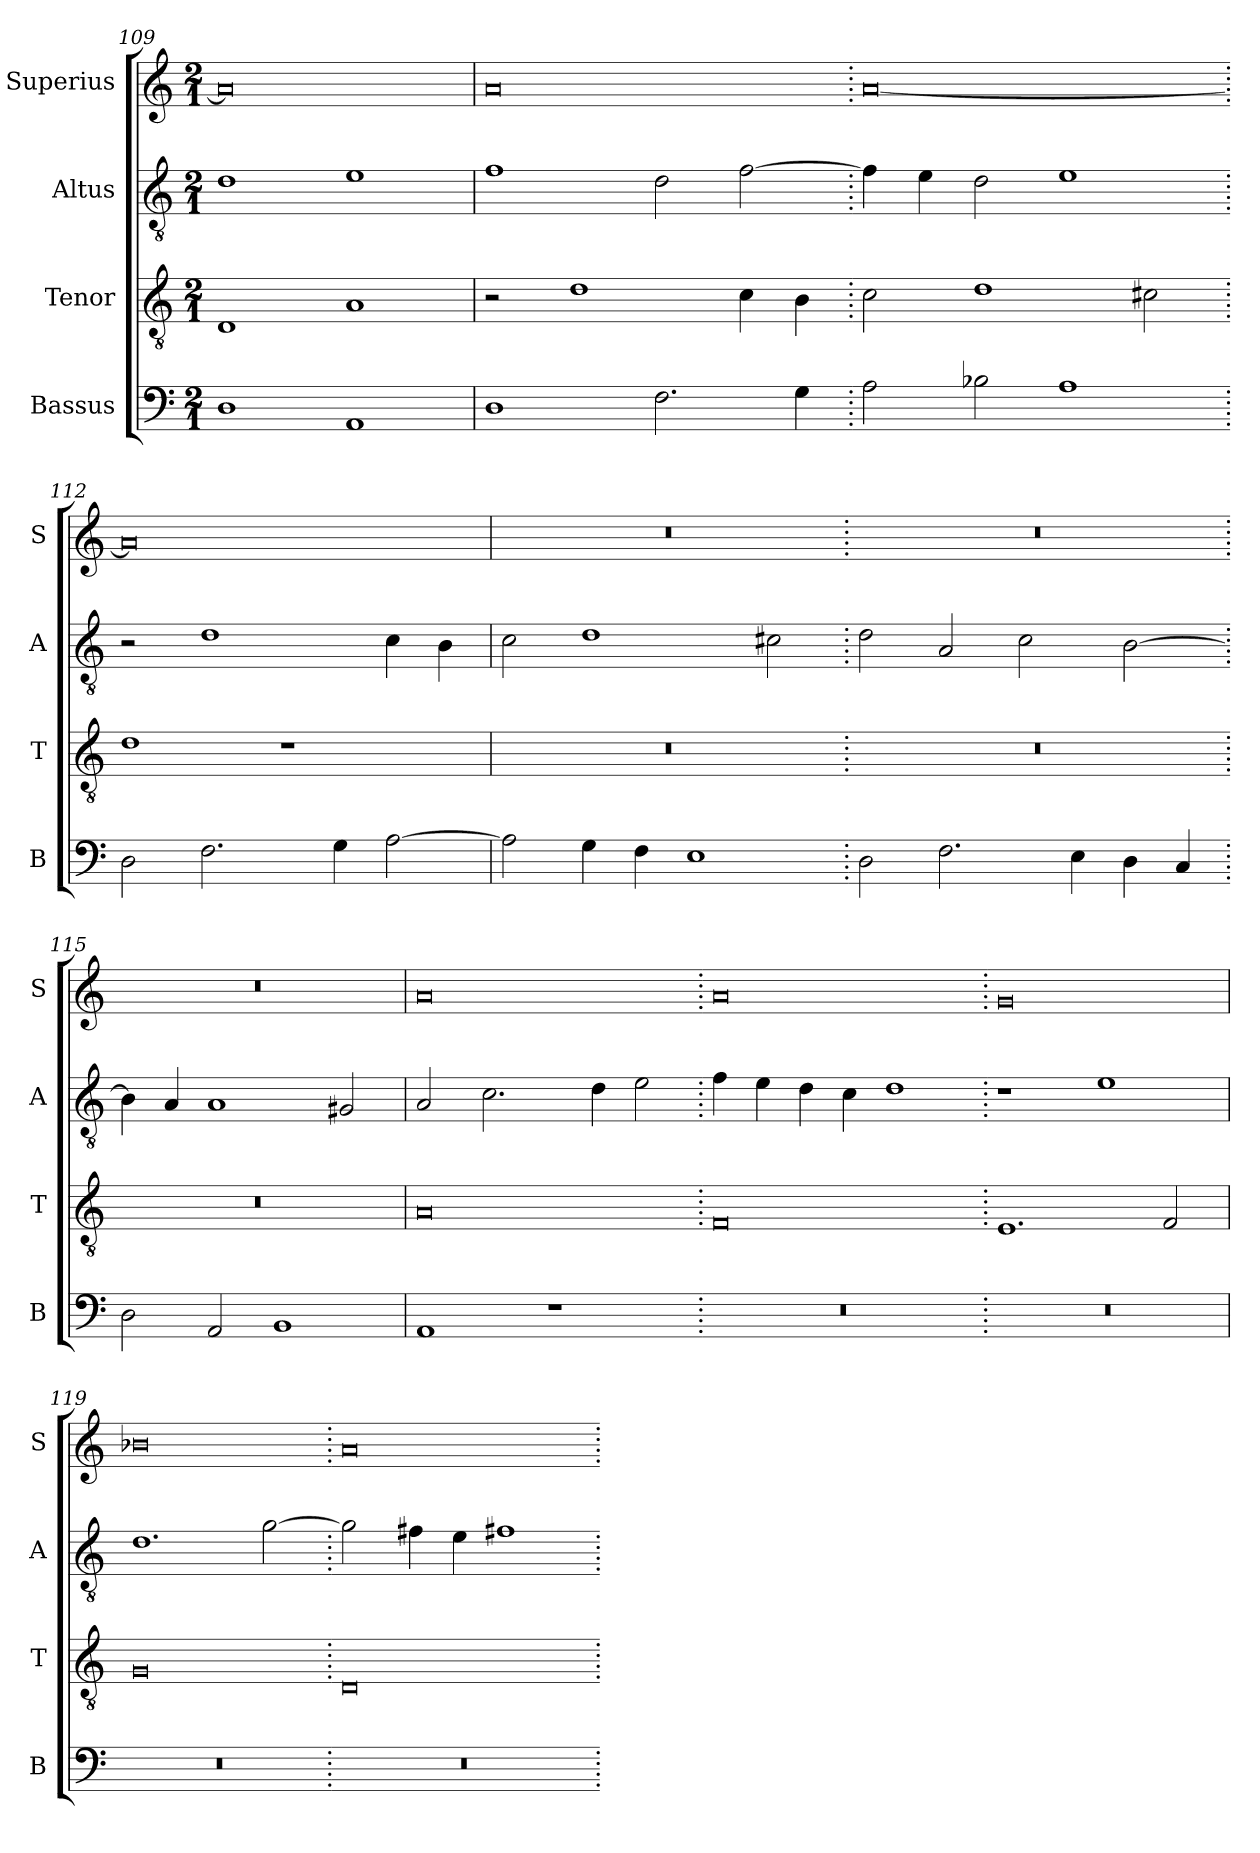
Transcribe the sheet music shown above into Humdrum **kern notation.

**kern	**kern	**kern	**kern
*part4	*part3	*part2	*part1
*staff4	*staff3	*staff2	*staff1
*I"Bassus	*I"Tenor	*I"Altus	*I"Superius
*I'B	*I'T	*I'A	*I'S
*clefF4	*clefGv2	*clefGv2	*clefG2
*k[]	*k[]	*k[]	*k[]
*M2/1	*M2/1	*M2/1	*M2/1
=109	=109	=109	=109
1D	1D	1d	0a]
1AA	1A	1e	.
=110	=110	=110	=110
1D	2r	1f	0a
.	1d	.	.
2.F\	.	2d\	.
.	4c\	[2f\	.
4G\	4B\	.	.
=111.	=111.	=111.	=111.
2A\	2c\	4f\]	[0a
.	.	4e\	.
2B-X\	1d	2d\	.
1A	.	1e	.
.	2c#X\	.	.
=112.	=112.	=112.	=112.
2D\	1d	2r	0a]
2.F\	.	1d	.
.	1r	.	.
4G\	.	.	.
[2A\	.	4c\	.
.	.	4B\	.
=113	=113	=113	=113
2A\]	0r	2c\	0r
4G\	.	1d	.
4F\	.	.	.
1E	.	.	.
.	.	2c#X\	.
=114.	=114.	=114.	=114.
2D\	0r	2d\	0r
2.F\	.	2A/	.
.	.	2c\	.
4E\	.	.	.
4D\	.	[2B\	.
4C/	.	.	.
=115.	=115.	=115.	=115.
2D\	0r	4B\]	0r
.	.	4A/	.
2AA/	.	1A	.
1BB	.	.	.
.	.	2G#X/	.
=116	=116	=116	=116
1AA	0A	2A/	0a
.	.	2.c\	.
1r	.	.	.
.	.	4d\	.
.	.	2e\	.
=117.	=117.	=117.	=117.
0r	0F	4f\	0a
.	.	4e\	.
.	.	4d\	.
.	.	4c\	.
.	.	1d	.
=118.	=118.	=118.	=118.
0r	1.E	1r	0g
.	.	1e	.
.	2F/	.	.
=119	=119	=119	=119
0r	0G	1.d	0b-X
.	.	[2g\	.
=120.	=120.	=120.	=120.
0r	0D	2g\]	0a
.	.	4f#X\	.
.	.	4e\	.
.	.	1f#X	.
=.	=.	=.	=.
*-	*-	*-	*-
